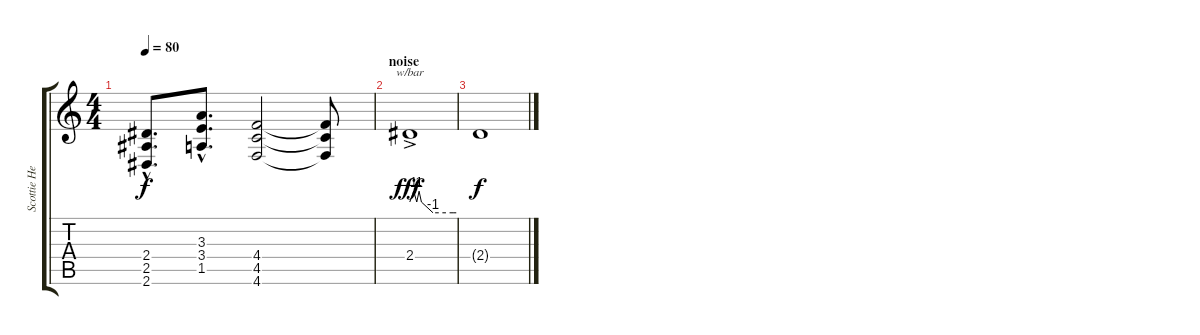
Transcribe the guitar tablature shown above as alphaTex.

\track ("Scottie Henry" "Scottie He") {instrument distortionguitar}
\staff {score tabs}
\tuning (Eb4 Bb3 Gb3 Db3 Ab2 Db2) {hide}
\ts (4 4)
\tempo 80
\clef g2
\ks c
(2.4{hac} 2.5{hac} 2.6{hac}).8{d dy f} (3.3{hac} 3.4{hac} 1.5{hac}).8{d} (4.4 4.5 4.6).2 (4.4{t} 4.5{t} 4.6{t}).8 |
\section ("" "noise")
2.4{ac}.1{tbe (custom default 0 0 5 4 9 0 12 4 15 0 30 -4 56 -4 60 -4) dy fff instrument guitarharmonics} |
2.4{t}.1{dy f}
